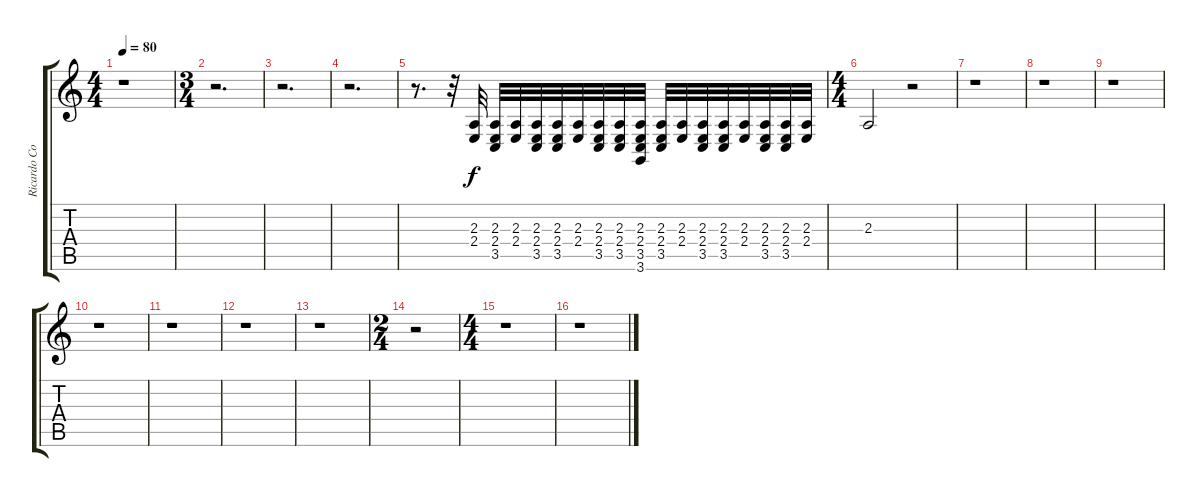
\track ("Ricardo Confessori" "Ricardo Co") {instrument electricpiano2}
\staff {score tabs}
\tuning (E4 B3 G3 D3 A2 E2) {hide}
\ts (4 4)
\tempo 80
\clef g2
\ks c
r.1{dy f} |
\ts (3 4)
r.2{d} |
r.2{d} |
r.2{d} |
r.8{d} r.32 (2.3 2.4).32 (2.3 2.4 3.5).32 (2.3 2.4).32 (2.3 2.4 3.5).32 (2.3 2.4 3.5).32 (2.3 2.4).32 (2.3 2.4 3.5).32 (2.3 2.4 3.5).32 (2.3 2.4 3.5 3.6).32 (2.3 2.4 3.5).32 (2.3 2.4).32 (2.3 2.4 3.5).32 (2.3 2.4 3.5).32 (2.3 2.4).32 (2.3 2.4 3.5).32 (2.3 2.4 3.5).32 (2.3 2.4).32 |
\ts (4 4)
2.3.2 r.2 |
r.1 |
r.1 |
r.1 |
r.1 |
r.1 |
r.1 |
r.1 |
\ts (2 4)
r.2 |
\ts (4 4)
r.1 |
r.1
